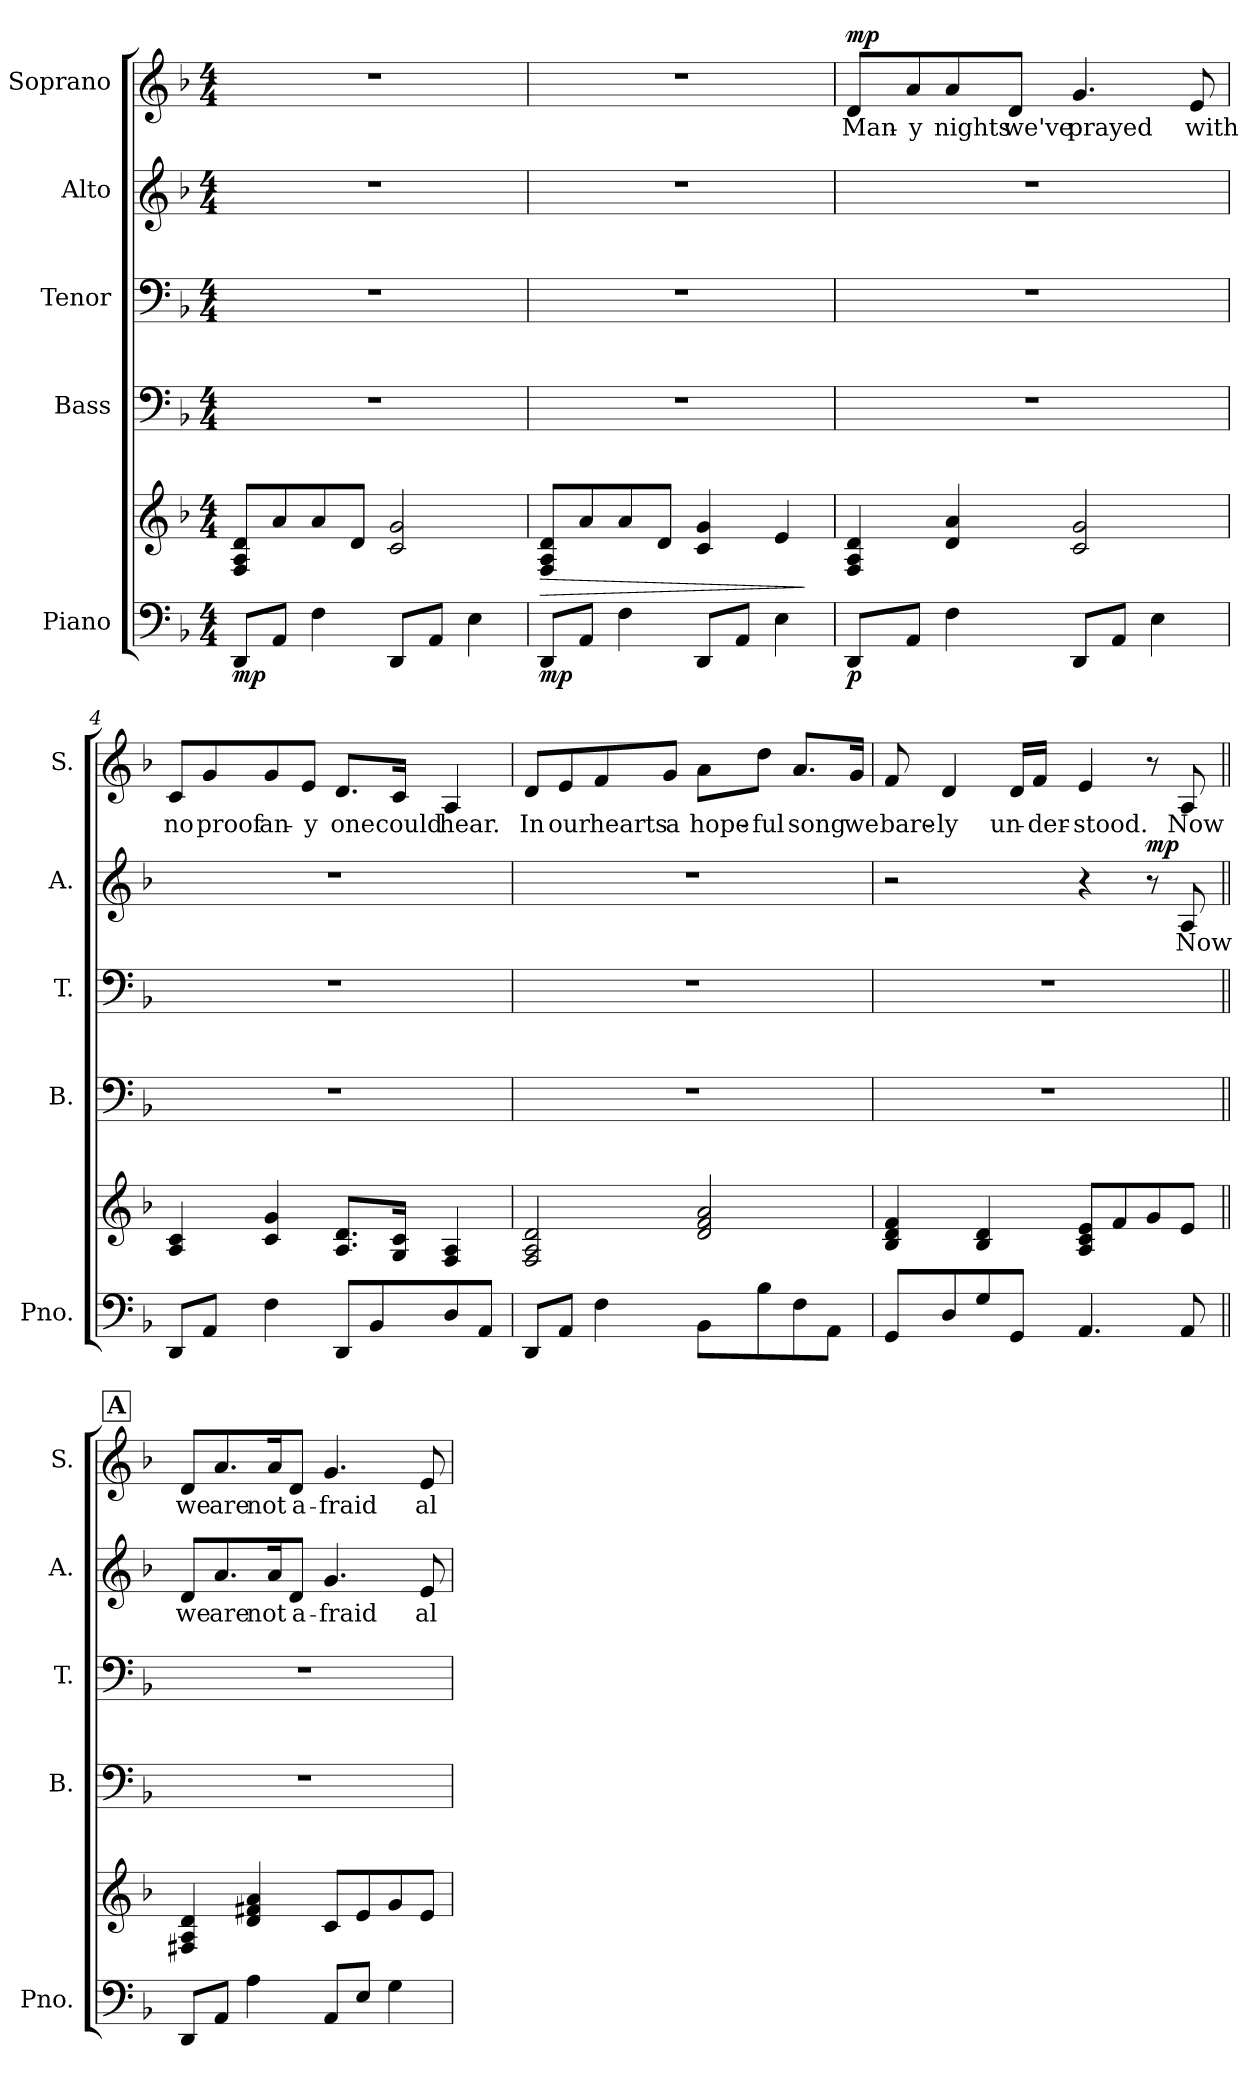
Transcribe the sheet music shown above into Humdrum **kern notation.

**kern	**kern	**dynam	**kern	**kern	**kern	**text	**dynam	**kern	**text	**dynam
*part5	*part5	*part5	*part4	*part3	*part2	*part2	*part2	*part1	*part1	*part1
*staff6	*staff5	*staff5/6	*staff4	*staff3	*staff2	*staff2	*staff2	*staff1	*staff1	*staff1
*I"Piano	*	*	*I"Bass	*I"Tenor	*I"Alto	*	*	*I"Soprano	*	*
*I'Pno.	*	*	*I'B.	*I'T.	*I'A.	*	*	*I'S.	*	*
*clefF4	*clefG2	*	*clefF4	*clefF4	*clefG2	*	*	*clefG2	*	*
*k[b-]	*k[b-]	*	*k[b-]	*k[b-]	*k[b-]	*	*	*k[b-]	*	*
*M4/4	*M4/4	*	*M4/4	*M4/4	*M4/4	*	*	*M4/4	*	*
*MM70	*MM70	*	*MM70	*MM70	*MM70	*	*	*MM70	*	*
=1	=1	=1	=1	=1	=1	=1	=1	=1	=1	=1
!	!	!LO:DY:b=2	!	!	!	!	!	!	!	!
8DD/L	8F/ 8A/ 8d/L	mp	1r	1r	1r	.	.	1r	.	.
8AA/J	8a/	.	.	.	.	.	.	.	.	.
4F\	8a/	.	.	.	.	.	.	.	.	.
.	8d/J	.	.	.	.	.	.	.	.	.
8DD/L	2c/ 2g/	.	.	.	.	.	.	.	.	.
8AA/J	.	.	.	.	.	.	.	.	.	.
4E\	.	.	.	.	.	.	.	.	.	.
=2	=2	=2	=2	=2	=2	=2	=2	=2	=2	=2
!	!	!LO:HP:b	!	!	!	!	!	!	!	!
!	!	!LO:DY:n=1:b=2	!	!	!	!	!	!	!	!
8DD/L	8F/ 8A/ 8d/L	> mp	1r	1r	1r	.	.	1r	.	.
8AA/J	8a/	.	.	.	.	.	.	.	.	.
4F\	8a/	.	.	.	.	.	.	.	.	.
.	8d/J	.	.	.	.	.	.	.	.	.
8DD/L	4c/ 4g/	.	.	.	.	.	.	.	.	.
8AA/J	.	.	.	.	.	.	.	.	.	.
4E\	4e/	.	.	.	.	.	.	.	.	.
.	.	]	.	.	.	.	.	.	.	.
=3	=3	=3	=3	=3	=3	=3	=3	=3	=3	=3
!	!	!LO:DY:b=2	!	!	!	!	!	!	!LO:LY:b	!LO:DY:b
8DD/L	4F/ 4A/ 4d/	p	1r	1r	1r	.	.	8d/L	Man-	mp
!	!	!	!	!	!	!	!	!	!LO:LY:b	!
8AA/J	.	.	.	.	.	.	.	8a/	-y	.
!	!	!	!	!	!	!	!	!	!LO:LY:b	!
4F\	4d/ 4a/	.	.	.	.	.	.	8a/	nights	.
!	!	!	!	!	!	!	!	!	!LO:LY:b	!
.	.	.	.	.	.	.	.	8d/J	we've	.
!	!	!	!	!	!	!	!	!	!LO:LY:b	!
8DD/L	2c/ 2g/	.	.	.	.	.	.	4.g/	prayed	.
8AA/J	.	.	.	.	.	.	.	.	.	.
4E\	.	.	.	.	.	.	.	.	.	.
!	!	!	!	!	!	!	!	!	!LO:LY:b	!
.	.	.	.	.	.	.	.	8e/	with	.
=4	=4	=4	=4	=4	=4	=4	=4	=4	=4	=4
!	!	!	!	!	!	!	!	!	!LO:LY:b	!
8DD/L	4A/ 4c/	.	1r	1r	1r	.	.	8c/L	no	.
!	!	!	!	!	!	!	!	!	!LO:LY:b	!
8AA/J	.	.	.	.	.	.	.	8g/	proof	.
!	!	!	!	!	!	!	!	!	!LO:LY:b	!
4F\	4c/ 4g/	.	.	.	.	.	.	8g/	an-	.
!	!	!	!	!	!	!	!	!	!LO:LY:b	!
.	.	.	.	.	.	.	.	8e/J	-y	.
!	!	!	!	!	!	!	!	!	!LO:LY:b	!
8DD/L	8.A/ 8.d/L	.	.	.	.	.	.	8.d/L	one	.
8BB-/	.	.	.	.	.	.	.	.	.	.
!	!	!	!	!	!	!	!	!	!LO:LY:b	!
.	16G/ 16c/Jk	.	.	.	.	.	.	16c/Jk	could	.
!	!	!	!	!	!	!	!	!	!LO:LY:b	!
8D/	4F/ 4A/	.	.	.	.	.	.	4A/	hear.	.
8AA/J	.	.	.	.	.	.	.	.	.	.
!!LO:LB:g=z
=5	=5	=5	=5	=5	=5	=5	=5	=5	=5	=5
!	!	!	!	!	!	!	!	!	!LO:LY:b	!
8DD/L	2F/ 2A/ 2d/	.	1r	1r	1r	.	.	8d/L	In	.
!	!	!	!	!	!	!	!	!	!LO:LY:b	!
8AA/J	.	.	.	.	.	.	.	8e/	our	.
!	!	!	!	!	!	!	!	!	!LO:LY:b	!
4F\	.	.	.	.	.	.	.	8f/	hearts	.
!	!	!	!	!	!	!	!	!	!LO:LY:b	!
.	.	.	.	.	.	.	.	8g/J	a	.
!	!	!	!	!	!	!	!	!	!LO:LY:b	!
8BB-\L	2d/ 2f/ 2a/	.	.	.	.	.	.	8a\L	hope-	.
!	!	!	!	!	!	!	!	!	!LO:LY:b	!
8B-\	.	.	.	.	.	.	.	8dd\J	-ful	.
!	!	!	!	!	!	!	!	!	!LO:LY:b	!
8F\	.	.	.	.	.	.	.	8.a/L	song	.
8AA\J	.	.	.	.	.	.	.	.	.	.
!	!	!	!	!	!	!	!	!	!LO:LY:b	!
.	.	.	.	.	.	.	.	16g/Jk	we	.
=6	=6	=6	=6	=6	=6	=6	=6	=6	=6	=6
!	!	!	!	!	!	!	!	!	!LO:LY:b	!
8GG/L	4B-/ 4d/ 4f/	.	1r	1r	2r	.	.	8f/	bare-	.
!	!	!	!	!	!	!	!	!	!LO:LY:b	!
8D/	.	.	.	.	.	.	.	4d/	-ly	.
8G/	4B-/ 4d/	.	.	.	.	.	.	.	.	.
!	!	!	!	!	!	!	!	!	!LO:LY:b	!
8GG/J	.	.	.	.	.	.	.	16d/LL	un-	.
!	!	!	!	!	!	!	!	!	!LO:LY:b	!
.	.	.	.	.	.	.	.	16f/JJ	-der-	.
!	!	!	!	!	!	!	!	!	!LO:LY:b	!
4.AA/	8A/ 8c/ 8e/L	.	.	.	4r	.	.	4e/	-stood.	.
.	8f/	.	.	.	.	.	.	.	.	.
!	!	!	!	!	!	!	!LO:DY:b	!	!	!
.	8g/	.	.	.	8r	.	mp	8r	.	.
!	!	!	!	!	!	!LO:LY:b	!	!	!LO:LY:b	!
8AA/	8e/J	.	.	.	8A/	Now	.	8A/	Now	.
!!LO:REH:place=s1:a:B:fs=14:t=A
=7||	=7||	=7||	=7||	=7||	=7||	=7||	=7||	=7||	=7||	=7||
!	!	!	!	!	!	!LO:LY:b	!	!	!LO:LY:b	!
8DD/L	4F#X/ 4A/ 4d/	.	1r	1r	8d/L	we	.	8d/L	we	.
!	!	!	!	!	!	!LO:LY:b	!	!	!LO:LY:b	!
8AA/J	.	.	.	.	8.a/	are	.	8.a/	are	.
4A\	4d/ 4f#X/ 4a/	.	.	.	.	.	.	.	.	.
!	!	!	!	!	!	!LO:LY:b	!	!	!LO:LY:b	!
.	.	.	.	.	16a/K	not	.	16a/K	not	.
!	!	!	!	!	!	!LO:LY:b	!	!	!LO:LY:b	!
.	.	.	.	.	8d/J	a-	.	8d/J	a-	.
!	!	!	!	!	!	!LO:LY:b	!	!	!LO:LY:b	!
8AA/L	8c/L	.	.	.	4.g/	-fraid	.	4.g/	-fraid	.
8E/J	8e/	.	.	.	.	.	.	.	.	.
4G\	8g/	.	.	.	.	.	.	.	.	.
!	!	!	!	!	!	!LO:LY:b	!	!	!LO:LY:b	!
.	8e/J	.	.	.	8e/	al-	.	8e/	al-	.
=	=	=	=	=	=	=	=	=	=	=
*-	*-	*-	*-	*-	*-	*-	*-	*-	*-	*-
